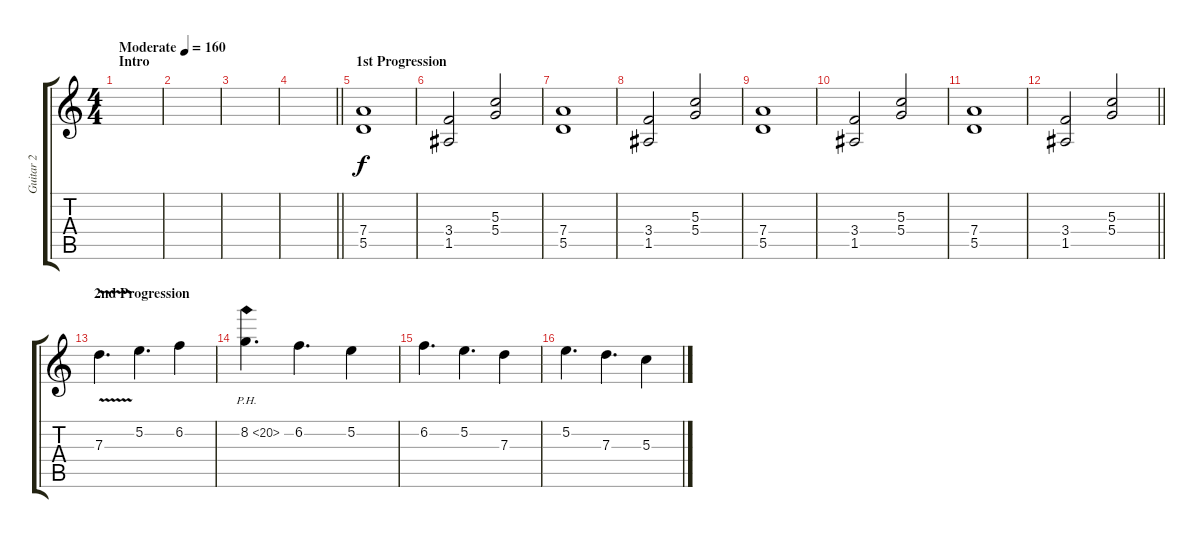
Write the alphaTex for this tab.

\track ("Guitar 2" "Guitar 2") {instrument distortionguitar}
\staff {score tabs}
\tuning (E4 B3 G3 D3 A2 E2) {hide}
\ts (4 4)
\section ("" "Intro")
\tempo (160 "Moderate")
\clef g2
\ks c
|
|
|
\barLineRight lightlight
|
\section ("" "1st Progression")
(7.4 5.5).1 |
(3.4 1.5).2 (5.3 5.4).2 |
(7.4 5.5).1 |
(3.4 1.5).2 (5.3 5.4).2 |
(7.4 5.5).1 |
(3.4 1.5).2 (5.3 5.4).2 |
(7.4 5.5).1 |
\barLineRight lightlight
(3.4 1.5).2 (5.3 5.4).2 |
\section ("" "2nd Progression")
7.3{v}.4{d} 5.2.4{d} 6.2.4 |
8.2{ph 12}.4{d} 6.2.4{d} 5.2.4 |
6.2.4{d} 5.2.4{d} 7.3.4 |
5.2.4{d} 7.3.4{d} 5.3.4
